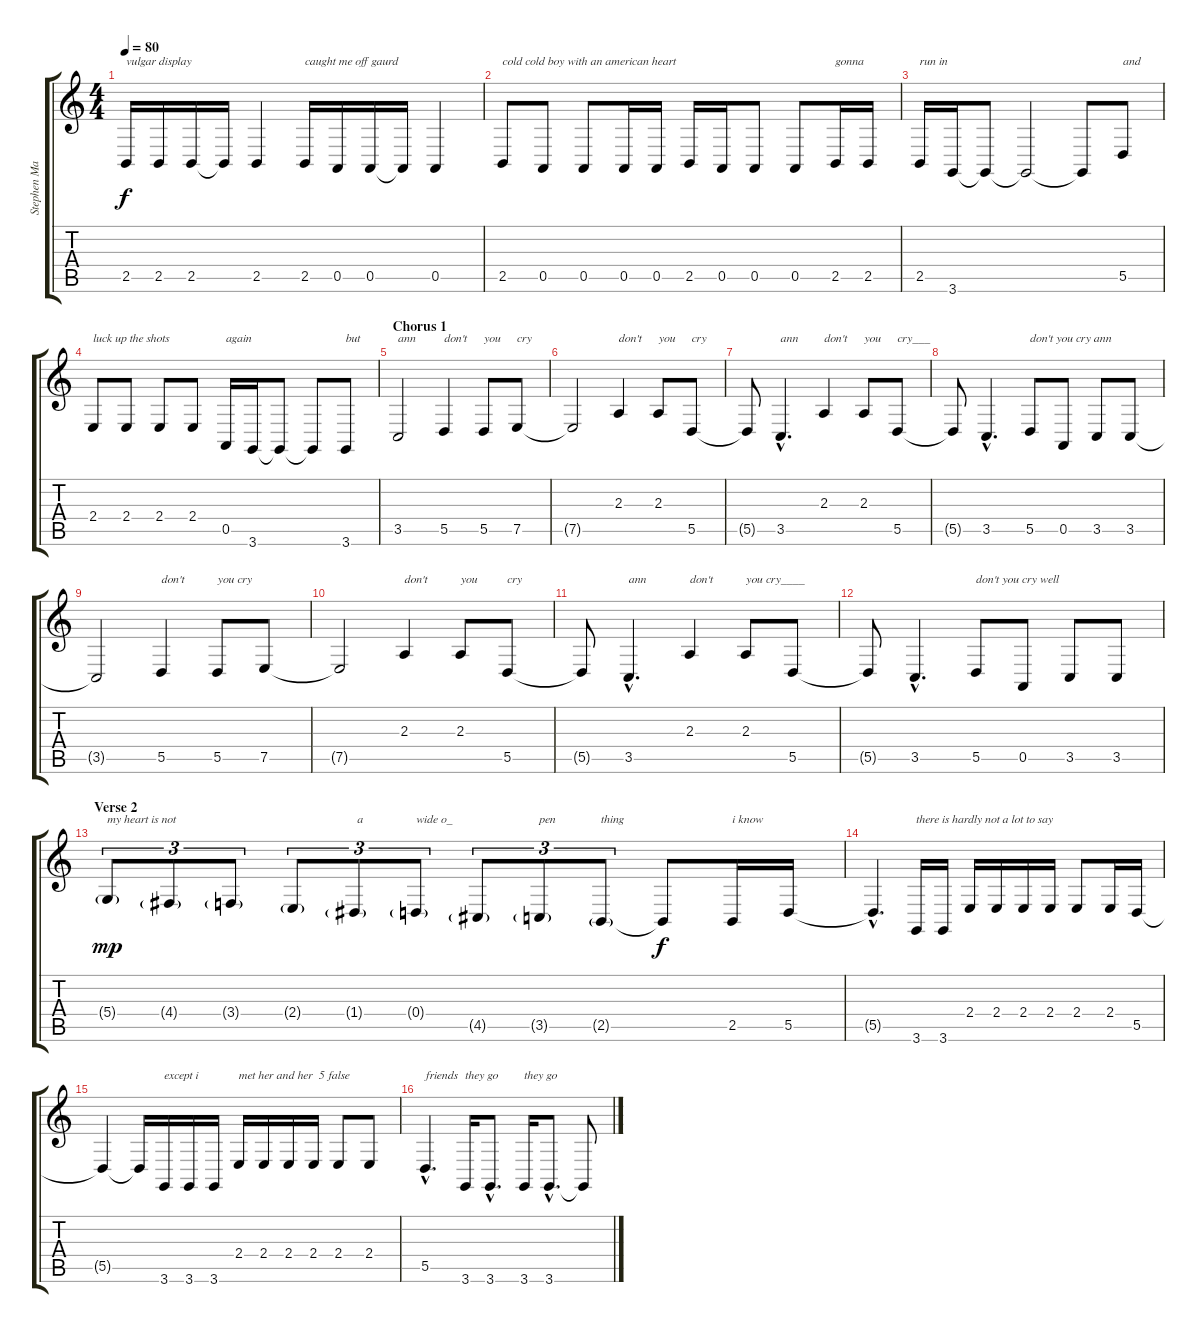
\track ("Stephen Malkmus" "Stephen Ma") {instrument clavinet}
\staff {score tabs}
\tuning (E4 B3 G3 D3 A2 E2) {hide}
\ts (4 4)
\tempo 80
\clef g2
\ks c
2.5.16{txt "vulgar display" dy f} 2.5.16 2.5.16 2.5{t}.16 2.5.4 2.5.16{txt "caught me off gaurd"} 0.5.16 0.5.16 0.5{t}.16 0.5.4 |
2.5.8{txt "cold cold boy with an american heart"} 0.5.8 0.5.8 0.5.16 0.5.16 2.5.16 0.5.16 0.5.8 0.5.8 2.5.16{txt "gonna"} 2.5.16 |
2.5.16{txt "run in"} 3.6.16 3.6{t}.8 3.6{t}.2 3.6{t}.8 5.5.8{txt "and"} |
2.4.8{txt "luck up the shots"} 2.4.8 2.4.8 2.4.8 0.5.16{txt "again"} 3.6.16 3.6{t}.8 3.6{t}.8 3.6.8{txt "but "} |
\section ("" "Chorus 1")
3.5.2{txt "ann"} 5.5.4{txt "don't"} 5.5.8{txt "you"} 7.5.8{txt "cry"} |
7.5{t}.2 2.3.4{txt "don't"} 2.3.8{txt "you"} 5.5.8{txt "cry"} |
5.5{t}.8 3.5{hac}.4{d txt "ann"} 2.3.4{txt "don't"} 2.3.8{txt "you"} 5.5.8{txt "cry___"} |
5.5{t}.8 3.5{hac}.4{d} 5.5.8{txt "don't you cry ann"} 0.5.8 3.5.8 3.5.8 |
3.5{t}.2 5.5.4{txt "don't "} 5.5.8{txt "you cry"} 7.5.8 |
7.5{t}.2 2.3.4{txt "don't"} 2.3.8{txt "you"} 5.5.8{txt "cry"} |
5.5{t}.8 3.5{hac}.4{d txt "ann"} 2.3.4{txt "don't"} 2.3.8{txt "you cry____"} 5.5.8 |
5.5{t}.8 3.5{hac}.4{d} 5.5.8{txt "don't you cry well"} 0.5.8 3.5.8 3.5.8 |
\section ("" "Verse 2")
5.4{g}.8{tu (3 2) txt "my heart is not" dy mp} 4.4{g}.8{tu (3 2)} 3.4{g}.8{tu (3 2)} 2.4{g}.8{tu (3 2)} 1.4{g}.8{tu (3 2) txt " a"} 0.4{g}.8{tu (3 2) txt "wide o_"} 4.5{g}.8{tu (3 2)} 3.5{g}.8{tu (3 2) txt "pen"} 2.5{g}.8{tu (3 2) txt "thing"} 2.5{t}.8{dy f} 2.5.16{txt "i know"} 5.5.16 |
5.5{hac t}.4{d} 3.6.16{txt "there is hardly not a lot to say"} 3.6.16 2.4.16 2.4.16 2.4.16 2.4.16 2.4.8 2.4.16 5.5.16 |
5.5{t}.4 5.5{t}.16 3.6.16{txt "except i"} 3.6.16 3.6.16 2.4.16{txt "met her and her  5 false"} 2.4.16 2.4.16 2.4.16 2.4.8 2.4.8 |
5.5{hac}.4{d txt "friends"} 3.6.16{txt "they go"} 3.6{hac}.8{d} 3.6.16{txt "they go"} 3.6{hac}.8{d} 3.6{t}.8
